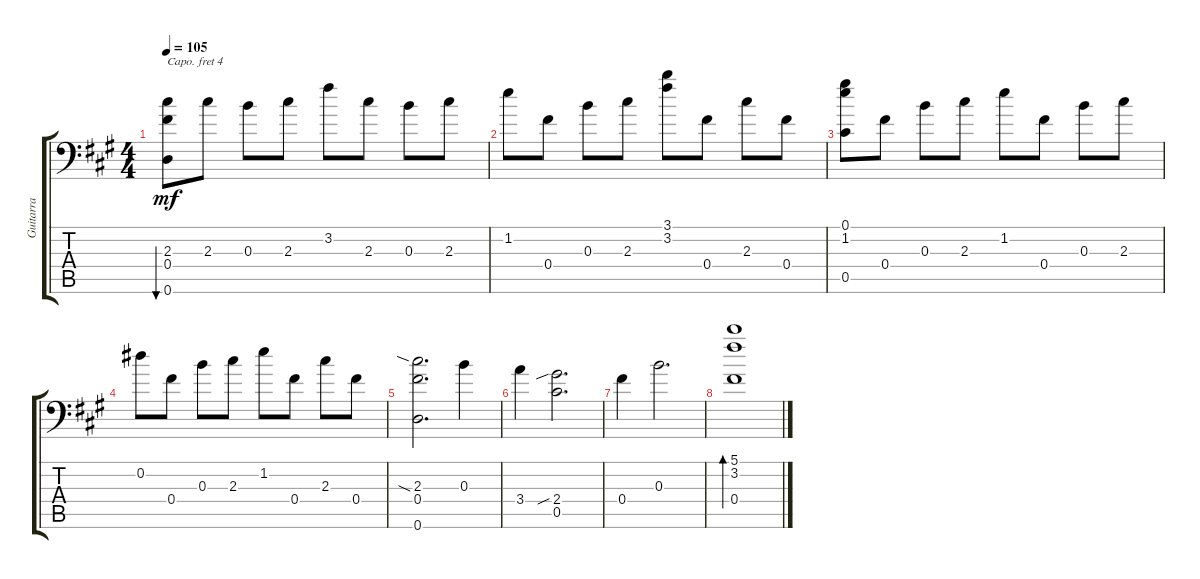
\track ("Guitarra" "Guitarra") {instrument acousticguitarnylon}
\staff {score tabs}
\capo 4
\tuning (E4 B3 G3 D3 A2 Bb1) {hide}
\ts (4 4)
\tempo 105
\clef f4
\ks a
(2.3 0.4 0.6).8{bu 480 dy mf} 2.3.8 0.3.8 2.3.8 3.2.8 2.3.8 0.3.8 2.3.8 |
1.2.8 0.4.8 0.3.8 2.3.8 (3.1 3.2).8 0.4.8 2.3.8 0.4.8 |
(0.1 1.2 0.5).8 0.4.8 0.3.8 2.3.8 1.2.8 0.4.8 0.3.8 2.3.8 |
0.2.8 0.4.8 0.3.8 2.3.8 1.2.8 0.4.8 2.3.8 0.4.8 |
(2.3{sia} 0.4 0.6).2{d} 0.3.4 |
3.4.4 (2.4{sib} 0.5).2{d} |
0.4.4 0.3.2{d} |
(5.1 3.2 0.4).1{bd 480}
